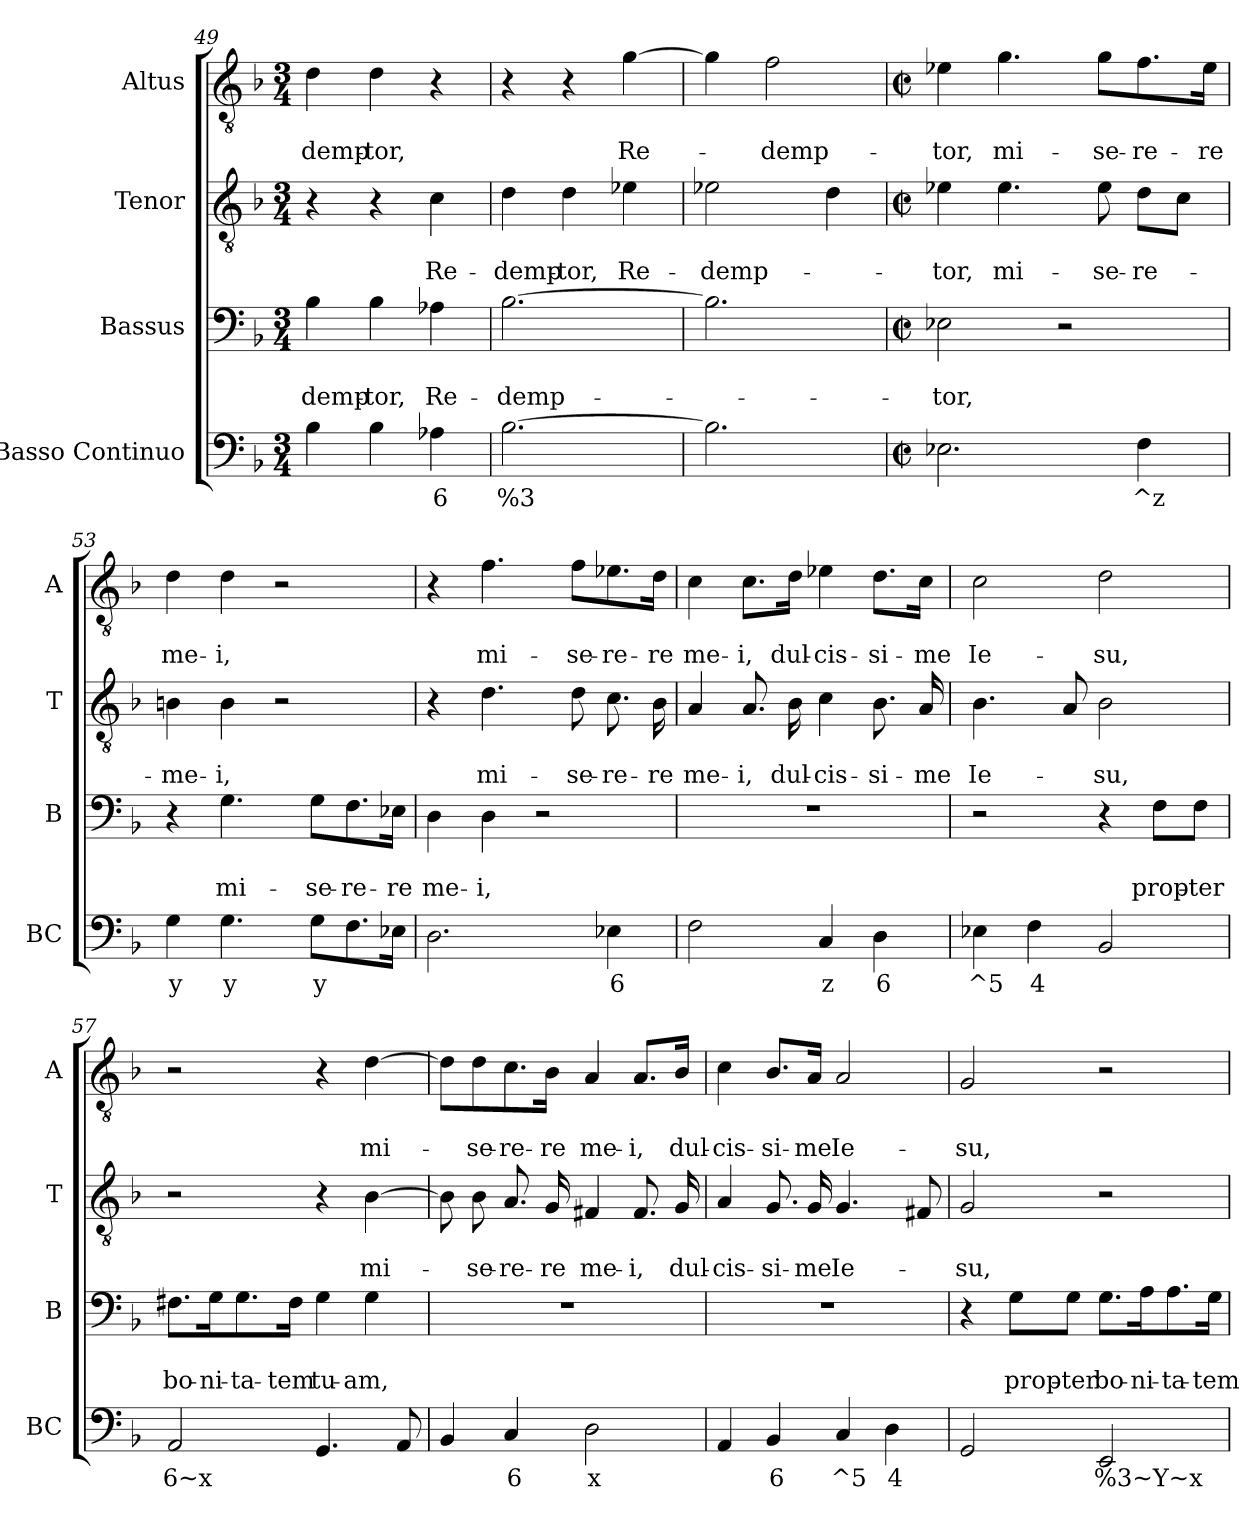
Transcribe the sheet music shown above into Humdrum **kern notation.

**kern	**text	**kern	**text	**text	**kern	**text	**text	**kern	**text	**text
*part4	*part4	*part3	*part3	*part3	*part2	*part2	*part2	*part1	*part1	*part1
*staff4	*staff4	*staff3	*staff3	*staff3	*staff2	*staff2	*staff2	*staff1	*staff1	*staff1
*I"Basso Continuo	*	*I"Bassus	*	*	*I"Tenor	*	*	*I"Altus	*	*
*I'BC	*	*I'B	*	*	*I'T	*	*	*I'A	*	*
*clefF4	*	*clefF4	*	*	*clefGv2	*	*	*clefGv2	*	*
*k[b-]	*	*k[b-]	*	*	*k[b-]	*	*	*k[b-]	*	*
*F:	*	*F:	*	*	*F:	*	*	*F:	*	*
*M3/4	*	*M3/4	*	*	*M3/4	*	*	*M3/4	*	*
=49	=49	=49	=49	=49	=49	=49	=49	=49	=49	=49
!	!	!	!	!LO:LY:b	!	!	!	!	!	!LO:LY:b
4B-\	.	4B-\	.	-demp-	4r	.	.	4d\	.	-demp-
!	!	!	!	!LO:LY:b	!	!	!	!	!	!LO:LY:b
4B-\	.	4B-\	.	-tor,	4r	.	.	4d\	.	-tor,
!	!LO:LY:b	!	!	!LO:LY:b	!	!	!LO:LY:b	!	!	!
4A-X\	6	4A-X\	.	Re-	4c\	.	Re-	4r	.	.
=50	=50	=50	=50	=50	=50	=50	=50	=50	=50	=50
!	!LO:LY:b	!	!	!LO:LY:b	!	!	!LO:LY:b	!	!	!
*^	*	*	*	*	*	*	*	*	*	*
[2.B-\	4ryy	%3	[2.B-\	.	-demp-	4d\	.	-demp-	4r	.	.
!	!	!	!	!	!	!	!	!LO:LY:b	!	!	!
.	4ryy	.	.	.	.	4d\	.	-tor,	4r	.	.
!	!	!LO:LY:b	!	!	!	!	!	!LO:LY:b	!	!	!LO:LY:b
.	4ryy	^4~z	.	.	.	4e-X\	.	Re-	[4g\	.	Re-
=51	=51	=51	=51	=51	=51	=51	=51	=51	=51	=51	=51
!	!	!	!	!	!	!	!	!LO:LY:b	!	!	!
2.B-\]	4ryy	.	2.B-\]	.	.	2e-X\	.	-demp-	4g\]	.	.
!	!	!LO:LY:b	!	!	!	!	!	!	!	!	!LO:LY:b
.	4ryy	%4~z	.	.	.	.	.	.	2f\	.	-demp-
!	!	!LO:LY:b	!	!	!	!	!	!	!	!	!
.	4ryy	3	.	.	.	4d\	.	.	.	.	.
!!LO:LB:g=z
=52	=52	=52	=52	=52	=52	=52	=52	=52	=52	=52	=52
*M2/2	*	*	*M2/2	*	*	*M2/2	*	*	*M2/2	*	*
*met(c|)	*	*	*met(c|)	*	*	*met(c|)	*	*	*met(c|)	*	*
!	!	!	!	!	!LO:LY:b	!	!	!LO:LY:b	!	!	!LO:LY:b
2.E-X\	2.ryy	.	2E-X\	.	-tor,	4e-X\	.	-tor,	4e-X\	.	-tor,
!	!	!	!	!	!	!	!	!LO:LY:b	!	!	!LO:LY:b
.	.	.	.	.	.	4.e-\	.	mi-	4.g\	.	mi-
.	.	.	2r	.	.	.	.	.	.	.	.
!	!	!	!	!	!	!	!	!LO:LY:b	!	!	!LO:LY:b
.	.	.	.	.	.	8e-\	.	-se-	8g\L	.	-se-
!	!	!LO:LY:b	!	!	!	!	!	!LO:LY:b	!	!	!LO:LY:b
4F\	8.ryy	^z	.	.	.	8d\L	.	-re-	8.f\	.	-re-
.	.	.	.	.	.	8c\J	.	.	.	.	.
!	!	!LO:LY:b	!	!	!	!	!	!	!	!	!LO:LY:b
.	16ryy	5	.	.	.	.	.	.	16e-\Jk	.	-re
=53	=53	=53	=53	=53	=53	=53	=53	=53	=53	=53	=53
!	!	!LO:LY:b	!	!	!	!	!	!LO:LY:b	!	!	!LO:LY:b
*v	*v	*	*	*	*	*	*	*	*	*	*
4G\	y	4r	.	.	4Bn\	.	-me-	4d\	.	me-
!	!LO:LY:b	!	!	!LO:LY:b	!	!	!LO:LY:b	!	!	!LO:LY:b
4.G\	y	4.G\	.	mi-	4B\	.	-i,	4d\	.	-i,
.	.	.	.	.	2r	.	.	2r	.	.
!	!LO:LY:b	!	!	!LO:LY:b	!	!	!	!	!	!
8G\L	y	8G\L	.	-se-	.	.	.	.	.	.
!	!	!	!	!LO:LY:b	!	!	!	!	!	!
8.F\	.	8.F\	.	-re-	.	.	.	.	.	.
!	!	!	!	!LO:LY:b	!	!	!	!	!	!
16E-X\Jk	.	16E-X\Jk	.	-re	.	.	.	.	.	.
=54	=54	=54	=54	=54	=54	=54	=54	=54	=54	=54
*^	*	*	*	*	*	*	*	*	*	*
!	!	!	!	!	!LO:LY:b	!	!	!	!	!	!
2.D\	2.ryy	.	4D\	.	me-	4r	.	.	4r	.	.
!	!	!	!	!	!LO:LY:b	!	!	!LO:LY:b	!	!	!LO:LY:b
.	.	.	4D\	.	-i,	4.d\	.	mi-	4.f\	.	mi-
.	.	.	2r	.	.	.	.	.	.	.	.
!	!	!	!	!	!	!	!	!LO:LY:b	!	!	!LO:LY:b
.	.	.	.	.	.	8d\	.	-se-	8f\L	.	-se-
!	!	!LO:LY:b	!	!	!	!	!	!LO:LY:b	!	!	!LO:LY:b
4E-X\	8.ryy	6	.	.	.	8.c\	.	-re-	8.e-X\	.	-re-
!	!	!LO:LY:b	!	!	!	!	!	!LO:LY:b	!	!	!LO:LY:b
.	16ryy	5	.	.	.	16B-\	.	-re	16d\Jk	.	-re
=55	=55	=55	=55	=55	=55	=55	=55	=55	=55	=55	=55
!	!	!	!	!	!	!	!	!LO:LY:b	!	!	!LO:LY:b
*v	*v	*	*	*	*	*	*	*	*	*	*
2F\	.	1r	.	.	4A/	.	me-	4c\	.	me-
!	!	!	!	!	!	!	!LO:LY:b	!	!	!LO:LY:b
.	.	.	.	.	8.A/	.	-i,	8.c\L	.	-i,
!	!	!	!	!	!	!	!LO:LY:b	!	!	!LO:LY:b
.	.	.	.	.	16B-\	.	dul-	16d\Jk	.	dul-
!	!LO:LY:b	!	!	!	!	!	!LO:LY:b	!	!	!LO:LY:b
4C/	z	.	.	.	4c\	.	-cis-	4e-X\	.	-cis-
!	!LO:LY:b	!	!	!	!	!	!LO:LY:b	!	!	!LO:LY:b
4D\	6	.	.	.	8.B-\	.	-si-	8.d\L	.	-si-
!	!	!	!	!	!	!	!LO:LY:b	!	!	!LO:LY:b
.	.	.	.	.	16A/	.	-me	16c\Jk	.	-me
!!LO:PB:g=z
=56	=56	=56	=56	=56	=56	=56	=56	=56	=56	=56
!	!LO:LY:b	!	!	!	!	!	!LO:LY:b	!	!	!LO:LY:b
*^	*	*	*	*	*	*	*	*	*	*
4E-X\	4ryy	^5	2r	.	.	4.B-\	.	Ie-	2c\	.	Ie-
!	!	!LO:LY:b	!	!	!	!	!	!	!	!	!
4F\	8ryy	4	.	.	.	.	.	.	.	.	.
!	!	!LO:LY:b	!	!	!	!	!	!	!	!	!
.	8ryy	3	.	.	.	8A/	.	.	.	.	.
!	!	!	!	!	!	!	!	!LO:LY:b	!	!	!LO:LY:b
2BB-/	2ryy	.	4r	.	.	2B-\	.	-su,	2d\	.	-su,
!	!	!	!	!	!LO:LY:b	!	!	!	!	!	!
.	.	.	8F\L	.	prop-	.	.	.	.	.	.
!	!	!	!	!	!LO:LY:b	!	!	!	!	!	!
.	.	.	8F\J	.	-ter	.	.	.	.	.	.
=57	=57	=57	=57	=57	=57	=57	=57	=57	=57	=57	=57
!	!	!LO:LY:b	!	!	!LO:LY:b	!	!	!	!	!	!
2AA/	4ryy	6~x	8.F#X\L	.	bo-	2r	.	.	2r	.	.
!	!	!	!	!	!LO:LY:b	!	!	!	!	!	!
.	.	.	16G\K	.	-ni-	.	.	.	.	.	.
!	!	!LO:LY:b	!	!	!LO:LY:b	!	!	!	!	!	!
.	8ryy	7	8.G\	.	-ta-	.	.	.	.	.	.
.	16ryy	.	.	.	.	.	.	.	.	.	.
!	!	!LO:LY:b	!	!	!LO:LY:b	!	!	!	!	!	!
.	16ryy	6~x	16F#\Jk	.	-tem	.	.	.	.	.	.
!	!	!	!	!	!LO:LY:b	!	!	!	!	!	!
4.GG/	2ryy	.	4G\	.	tu-	4r	.	.	4r	.	.
!	!	!	!	!	!LO:LY:b	!	!	!LO:LY:b	!	!	!LO:LY:b
.	.	.	4G\	.	-am,	[4B-\	.	mi-	[4d\	.	mi-
8AA/	.	.	.	.	.	.	.	.	.	.	.
*v	*v	*	*	*	*	*	*	*	*	*	*
=58	=58	=58	=58	=58	=58	=58	=58	=58	=58	=58
4BB-/	.	1r	.	.	8B-\]	.	.	8d\L]	.	.
!	!	!	!	!	!	!	!LO:LY:b	!	!	!LO:LY:b
.	.	.	.	.	8B-\	.	-se-	8d\	.	-se-
!	!LO:LY:b	!	!	!	!	!	!LO:LY:b	!	!	!LO:LY:b
4C/	6	.	.	.	8.A/	.	-re-	8.c\	.	-re-
!	!	!	!	!	!	!	!LO:LY:b	!	!	!LO:LY:b
.	.	.	.	.	16G/	.	-re	16B-\Jk	.	-re
!	!LO:LY:b	!	!	!	!	!	!LO:LY:b	!	!	!LO:LY:b
2D\	x	.	.	.	4F#X/	.	me-	4A/	.	me-
!	!	!	!	!	!	!	!LO:LY:b	!	!	!LO:LY:b
.	.	.	.	.	8.F#/	.	-i,	8.A/L	.	-i,
!	!	!	!	!	!	!	!LO:LY:b	!	!	!LO:LY:b
.	.	.	.	.	16G/	.	dul-	16B-/Jk	.	dul-
!!LO:LB:g=z
=59	=59	=59	=59	=59	=59	=59	=59	=59	=59	=59
*^	*	*	*	*	*	*	*	*	*	*
!	!	!	!	!	!	!	!	!LO:LY:b	!	!	!LO:LY:b
4AA/	4ryy	.	1r	.	.	4A/	.	-cis-	4c\	.	-cis-
!	!	!LO:LY:b	!	!	!	!	!	!LO:LY:b	!	!	!LO:LY:b
4BB-/	4ryy	6	.	.	.	8.G/	.	-si-	8.B-/L	.	-si-
!	!	!	!	!	!	!	!	!LO:LY:b	!	!	!LO:LY:b
.	.	.	.	.	.	16G/	.	-me	16A/Jk	.	-me
!	!	!LO:LY:b	!	!	!	!	!	!	!	!	!
!	!	!LO:LY:b	!	!	!	!	!	!LO:LY:b	!	!	!LO:LY:b
4C/	4ryy	^5	.	.	.	4.G/	.	Ie-	2A/	.	Ie-
!	!	!LO:LY:b	!	!	!	!	!	!	!	!	!
4D\	8ryy	4	.	.	.	.	.	.	.	.	.
!	!	!LO:LY:b	!	!	!	!	!	!	!	!	!
.	8ryy	x	.	.	.	8F#X/	.	.	.	.	.
=60	=60	=60	=60	=60	=60	=60	=60	=60	=60	=60	=60
!	!	!	!	!	!	!	!	!LO:LY:b	!	!	!LO:LY:b
2GG/	2ryy	.	4r	.	.	2G/	.	-su,	2G/	.	-su,
!	!	!	!	!	!LO:LY:b	!	!	!	!	!	!
.	.	.	8G\L	.	prop-	.	.	.	.	.	.
!	!	!	!	!	!LO:LY:b	!	!	!	!	!	!
.	.	.	8G\J	.	-ter	.	.	.	.	.	.
!	!	!LO:LY:b	!	!	!LO:LY:b	!	!	!	!	!	!
2EE/	4ryy	%3~Y~x	8.G\L	.	bo-	2r	.	.	2r	.	.
!	!	!	!	!	!LO:LY:b	!	!	!	!	!	!
.	.	.	16A\K	.	-ni-	.	.	.	.	.	.
!	!	!LO:LY:b	!	!	!LO:LY:b	!	!	!	!	!	!
.	8.ryy	4	8.A\	.	-ta-	.	.	.	.	.	.
!	!	!LO:LY:b	!	!	!LO:LY:b	!	!	!	!	!	!
.	16ryy	3~x	16G\Jk	.	-tem	.	.	.	.	.	.
*v	*v	*	*	*	*	*	*	*	*	*	*
=	=	=	=	=	=	=	=	=	=	=
*-	*-	*-	*-	*-	*-	*-	*-	*-	*-	*-
